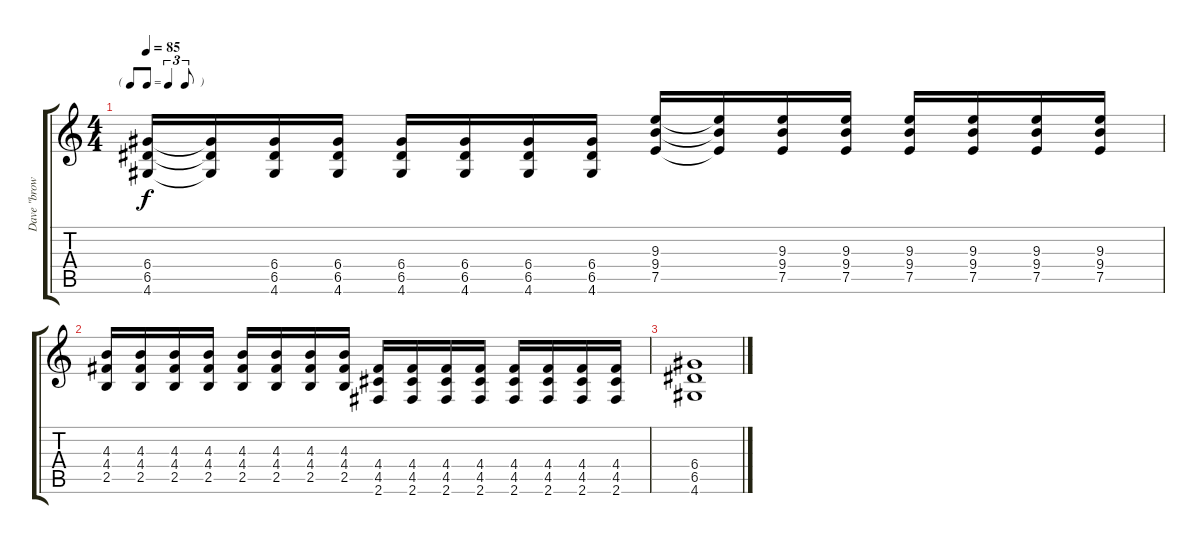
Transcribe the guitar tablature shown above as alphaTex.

\track ("Dave \"brown sound\" Baksh" "Dave \"brow") {instrument distortionguitar}
\staff {score tabs}
\tuning (E4 B3 G3 D3 A2 E2) {hide}
\ts (4 4)
\tf triplet8th
\tempo 85
\clef g2
\ks c
(6.4 6.5 4.6).16{dy f} (6.4{t} 6.5{t} 4.6{t}).16 (6.4 6.5 4.6).16 (6.4 6.5 4.6).16 (6.4 6.5 4.6).16 (6.4 6.5 4.6).16 (6.4 6.5 4.6).16 (6.4 6.5 4.6).16 (9.3 9.4 7.5).16 (9.3{t} 9.4{t} 7.5{t}).16 (9.3 9.4 7.5).16 (9.3 9.4 7.5).16 (9.3 9.4 7.5).16 (9.3 9.4 7.5).16 (9.3 9.4 7.5).16 (9.3 9.4 7.5).16 |
(4.3 4.4 2.5).16 (4.3 4.4 2.5).16 (4.3 4.4 2.5).16 (4.3 4.4 2.5).16 (4.3 4.4 2.5).16 (4.3 4.4 2.5).16 (4.3 4.4 2.5).16 (4.3 4.4 2.5).16 (4.4 4.5 2.6).16 (4.4 4.5 2.6).16 (4.4 4.5 2.6).16 (4.4 4.5 2.6).16 (4.4 4.5 2.6).16 (4.4 4.5 2.6).16 (4.4 4.5 2.6).16 (4.4 4.5 2.6).16 |
(6.4 6.5 4.6).1{volume 0}
